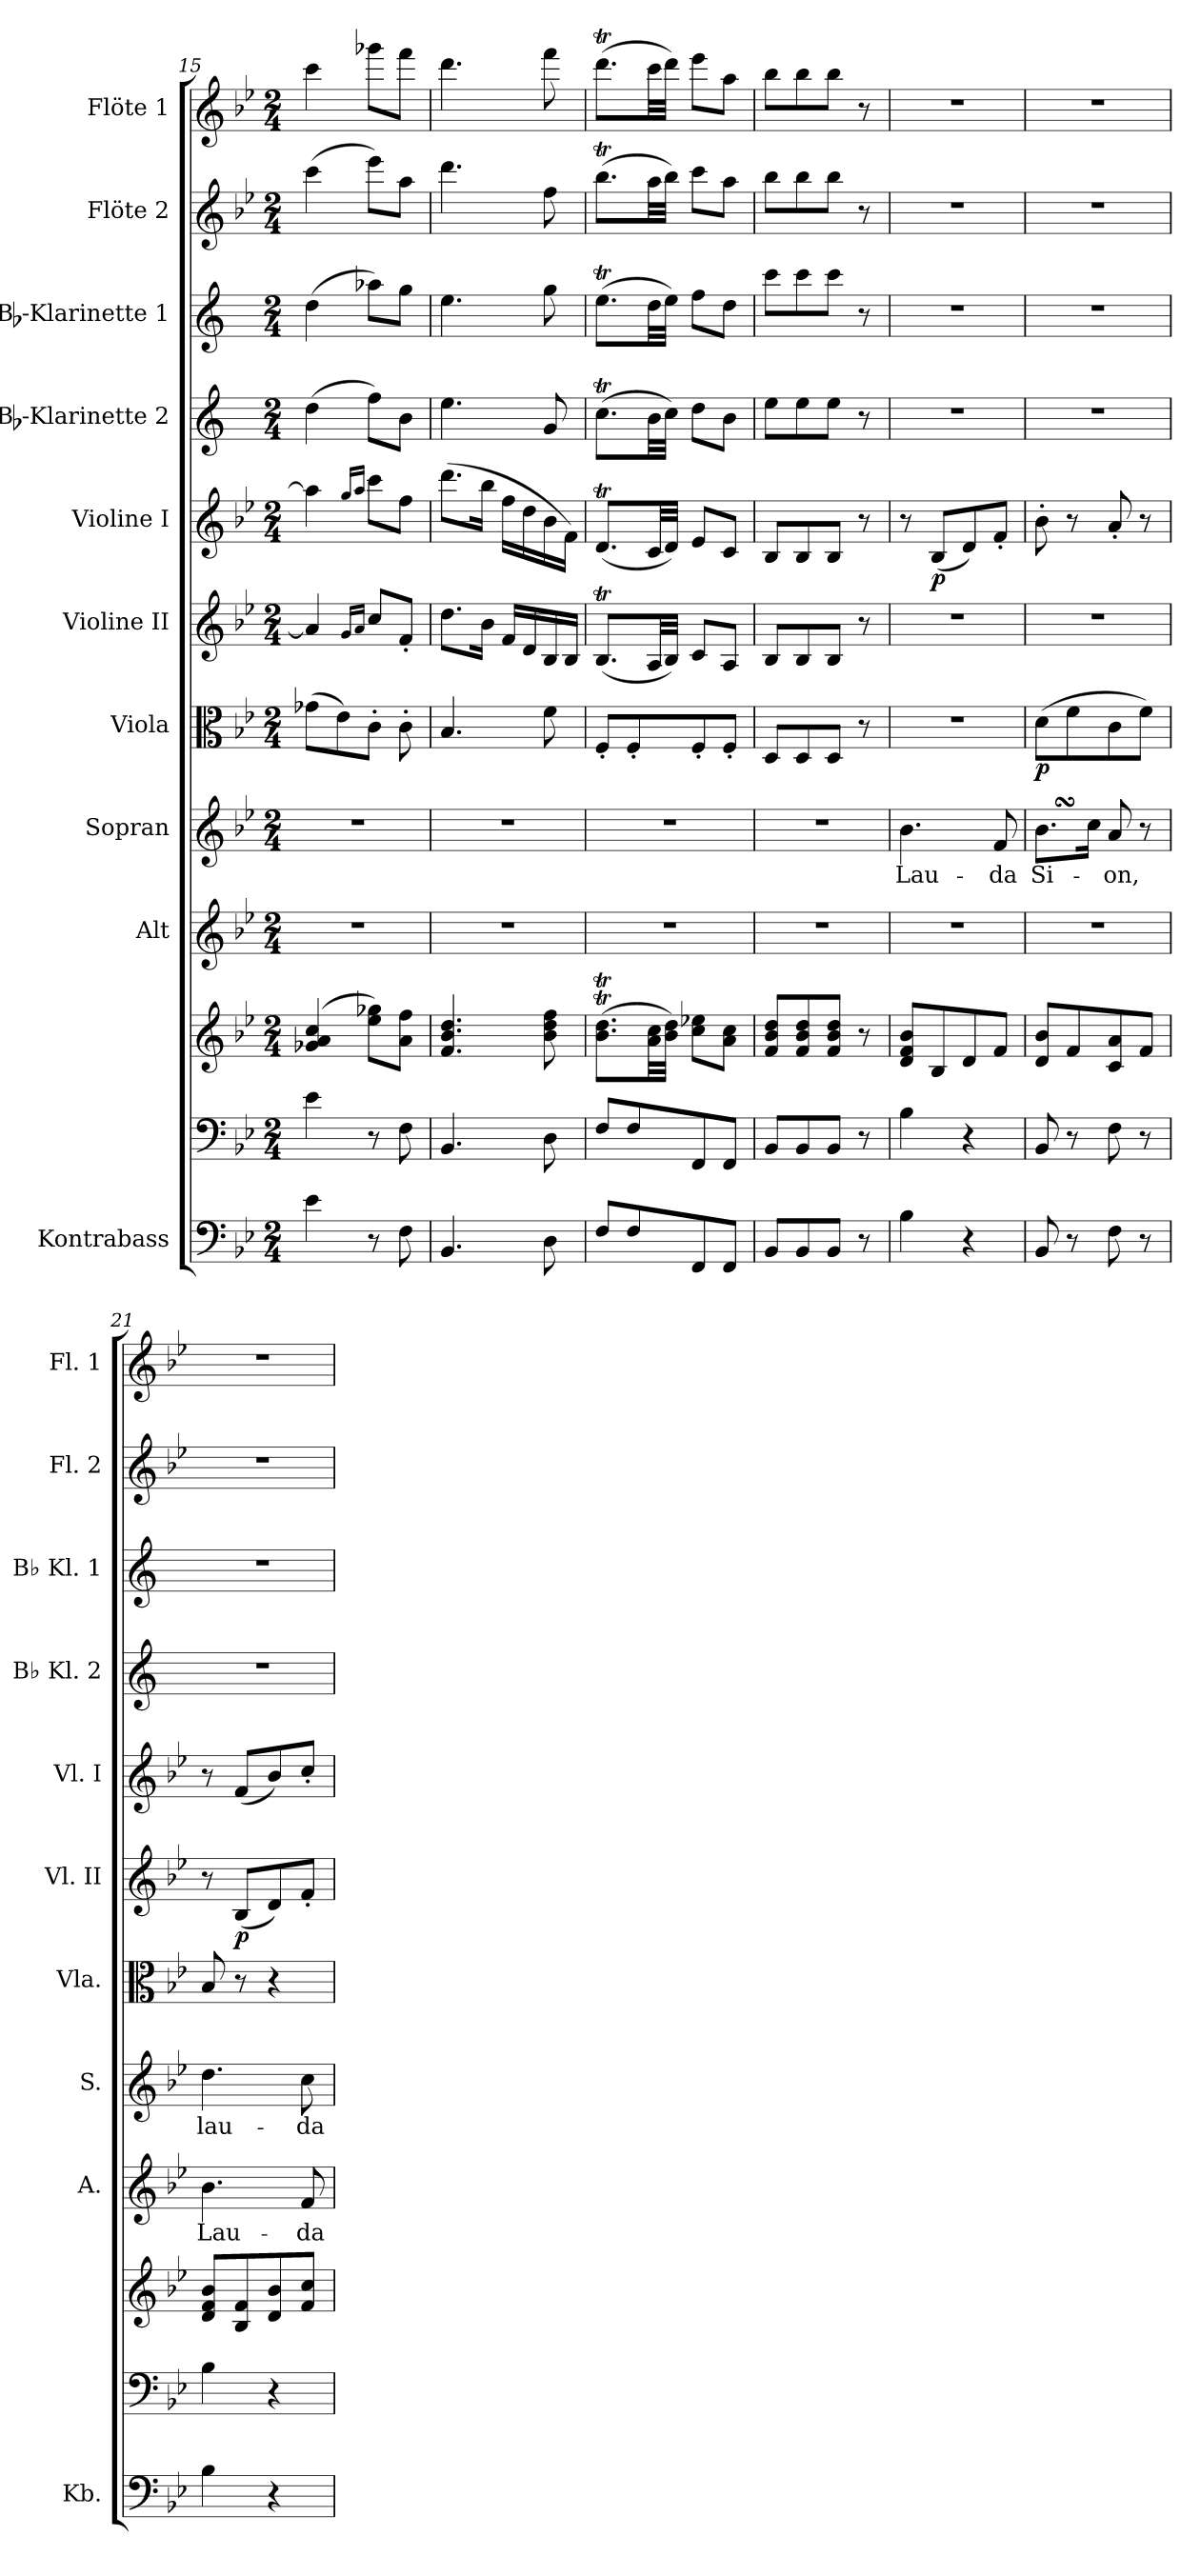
**kern	**kern	**kern	**kern	**text	**kern	**text	**kern	**dynam	**kern	**dynam	**kern	**dynam	**kern	**kern	**kern	**kern
*part11	*part10	*part10	*part9	*part9	*part8	*part8	*part7	*part7	*part6	*part6	*part5	*part5	*part4	*part3	*part2	*part1
*staff12	*staff11	*staff10	*staff9	*staff9	*staff8	*staff8	*staff7	*staff7	*staff6	*staff6	*staff5	*staff5	*staff4	*staff3	*staff2	*staff1
*I"Kontrabass	*	*	*I"Alt	*	*I"Sopran	*	*I"Viola	*	*I"Violine II	*	*I"Violine I	*	*I"Bb-Klarinette 2	*I"Bb-Klarinette 1	*I"Flöte 2	*I"Flöte 1
*I'Kb.	*	*	*I'A.	*	*I'S.	*	*I'Vla.	*	*I'Vl. II	*	*I'Vl. I	*	*I'Bb Kl. 2	*I'Bb Kl. 1	*I'Fl. 2	*I'Fl. 1
*clefF4	*clefF4	*clefG2	*clefG2	*	*clefG2	*	*clefC3	*	*clefG2	*	*clefG2	*	*clefG2	*clefG2	*clefG2	*clefG2
*ITrd7c12	*	*	*	*	*	*	*	*	*	*	*	*	*ITrd1c2	*ITrd1c2	*	*
*k[b-e-]	*k[b-e-]	*k[b-e-]	*k[b-e-]	*	*k[b-e-]	*	*k[b-e-]	*	*k[b-e-]	*	*k[b-e-]	*	*k[b-e-]	*k[b-e-]	*k[b-e-]	*k[b-e-]
*B-:	*B-:	*B-:	*B-:	*	*B-:	*	*B-:	*	*B-:	*	*B-:	*	*B-:	*B-:	*B-:	*B-:
*M2/4	*M2/4	*M2/4	*M2/4	*	*M2/4	*	*M2/4	*	*M2/4	*	*M2/4	*	*M2/4	*M2/4	*M2/4	*M2/4
=15	=15	=15	=15	=15	=15	=15	=15	=15	=15	=15	=15	=15	=15	=15	=15	=15
4E-\	4e-\	(4g-X/ 4a/ 4cc/	2r	.	2r	.	(>8g-X\L	.	4a/]	.	4aa\]	.	(>4cc\	(>4cc\	(>4ccc\	4ccc\
.	.	.	.	.	.	.	8e-\)	.	.	.	.	.	.	.	.	.
.	.	.	.	.	.	.	.	.	16qg/LL	.	16qgg/LL	.	.	.	.	.
.	.	.	.	.	.	.	.	.	16qa/JJ	.	16qaa/JJ	.	.	.	.	.
8r	8r	8ee-\ 8gg-X\L)	.	.	.	.	8c'>\J	.	8cc/L	.	8ccc\L	.	8ee-\L)	8gg-X\L)	8eee-\L)	8ggg-X\L
8FF\	8F\	8a\ 8ff\J	.	.	.	.	8c'>\	.	8f'</J	.	8ff\J	.	8a\J	8ff\J	8aa\J	8fff\J
=16	=16	=16	=16	=16	=16	=16	=16	=16	=16	=16	=16	=16	=16	=16	=16	=16
4.BBB-/	4.BB-/	4.f/ 4.b-/ 4.dd/	2r	.	2r	.	4.B-/	.	8.dd\L	.	(>8.ddd\L	.	4.dd\	4.dd\	4.ddd\	4.ddd\
.	.	.	.	.	.	.	.	.	16b-\Jk	.	16bb-\Jk	.	.	.	.	.
.	.	.	.	.	.	.	.	.	16f/LL	.	16ff\LL	.	.	.	.	.
.	.	.	.	.	.	.	.	.	16d/	.	16dd\	.	.	.	.	.
8DD\	8D\	8b-\ 8dd\ 8ff\	.	.	.	.	8f\	.	16B-/	.	16b-\	.	8f/	8ff\	8ff\	8fff\
.	.	.	.	.	.	.	.	.	16B-/JJ	.	16f\JJ)	.	.	.	.	.
=17	=17	=17	=17	=17	=17	=17	=17	=17	=17	=17	=17	=17	=17	=17	=17	=17
8FF/L	8F/L	(>8.b-\T 8.dd\TL	2r	.	2r	.	8F'</L	.	(<8.B-T/L	.	(<8.dt/L	.	(>8.b-T\L	(>8.ddt\L	(>8.bb-T\L	(>8.dddt\L
8FF/	8F/	.	.	.	.	.	8F'</	.	.	.	.	.	.	.	.	.
.	.	32a\ 32cc\LL	.	.	.	.	.	.	32A/LL	.	32c/LL	.	32a\LL	32cc\LL	32aa\LL	32ccc\LL
.	.	32b-\ 32dd\JJJ)	.	.	.	.	.	.	32B-/JJJ)	.	32d/JJJ)	.	32b-\JJJ)	32dd\JJJ)	32bb-\JJJ)	32ddd\JJJ)
8FFF/	8FF/	8cc\ 8ee-\L	.	.	.	.	8F'</	.	8c/L	.	8e-/L	.	8cc\L	8ee-\L	8ccc\L	8eee-\L
8FFF/J	8FF/J	8a\ 8cc\J	.	.	.	.	8F'</J	.	8A/J	.	8c/J	.	8a\J	8cc\J	8aa\J	8aa\J
=18	=18	=18	=18	=18	=18	=18	=18	=18	=18	=18	=18	=18	=18	=18	=18	=18
8BBB-/L	8BB-/L	8f/ 8b-/ 8dd/L	2r	.	2r	.	8D/L	.	8B-/L	.	8B-/L	.	8dd\L	8bb-\L	8bb-\L	8bb-\L
8BBB-/	8BB-/	8f/ 8b-/ 8dd/	.	.	.	.	8D/	.	8B-/	.	8B-/	.	8dd\	8bb-\	8bb-\	8bb-\
8BBB-/J	8BB-/J	8f/ 8b-/ 8dd/J	.	.	.	.	8D/J	.	8B-/J	.	8B-/J	.	8dd\J	8bb-\J	8bb-\J	8bb-\J
8r	8r	8r	.	.	.	.	8r	.	8r	.	8r	.	8r	8r	8r	8r
!!LO:PB:g=z
=19	=19	=19	=19	=19	=19	=19	=19	=19	=19	=19	=19	=19	=19	=19	=19	=19
!	!	!	!	!	!	!LO:LY:b	!	!	!	!	!	!	!	!	!	!
4BB-\	4B-\	8d/ 8f/ 8b-/L	2r	.	4.b-\	Lau-	2r	.	2r	.	8r	.	2r	2r	2r	2r
!	!	!	!	!	!	!	!	!	!	!	!	!LO:DY:b	!	!	!	!
.	.	8B-/	.	.	.	.	.	.	.	.	(<8B-/L	p	.	.	.	.
4r	4r	8d/	.	.	.	.	.	.	.	.	8d/)	.	.	.	.	.
!	!	!	!	!	!	!LO:LY:b	!	!	!	!	!	!	!	!	!	!
.	.	8f/J	.	.	8f/	-da	.	.	.	.	8f'</J	.	.	.	.	.
=20	=20	=20	=20	=20	=20	=20	=20	=20	=20	=20	=20	=20	=20	=20	=20	=20
!	!	!	!	!	!	!LO:LY:b	!	!LO:DY:b	!	!	!	!	!	!	!	!
8BBB-/	8BB-/	8d/ 8b-/L	2r	.	8.b-SSs\L	Si-	(>8d\L	p	2r	.	8b-'>\	.	2r	2r	2r	2r
8r	8r	8f/	.	.	.	.	8f\	.	.	.	8r	.	.	.	.	.
.	.	.	.	.	16cc\Jk	.	.	.	.	.	.	.	.	.	.	.
!	!	!	!	!	!	!LO:LY:b	!	!	!	!	!	!	!	!	!	!
8FF\	8F\	8c/ 8a/	.	.	8a/	-on,	8c\	.	.	.	8a'</	.	.	.	.	.
8r	8r	8f/J	.	.	8r	.	8f\J)	.	.	.	8r	.	.	.	.	.
=21	=21	=21	=21	=21	=21	=21	=21	=21	=21	=21	=21	=21	=21	=21	=21	=21
!	!	!	!	!LO:LY:b	!	!LO:LY:b	!	!	!	!	!	!	!	!	!	!
4BB-\	4B-\	8d/ 8f/ 8b-/L	4.b-\	Lau-	4.dd\	lau-	8B-/	.	8r	.	8r	.	2r	2r	2r	2r
!	!	!	!	!	!	!	!	!	!	!LO:DY:b	!	!	!	!	!	!
.	.	8B-/ 8f/	.	.	.	.	8r	.	(<8B-/L	p	(<8f/L	.	.	.	.	.
4r	4r	8d/ 8b-/	.	.	.	.	4r	.	8d/)	.	8b-/)	.	.	.	.	.
!	!	!	!	!LO:LY:b	!	!LO:LY:b	!	!	!	!	!	!	!	!	!	!
.	.	8f/ 8cc/J	8f/	-da	8cc\	-da	.	.	8f'</J	.	8cc'</J	.	.	.	.	.
=	=	=	=	=	=	=	=	=	=	=	=	=	=	=	=	=
*-	*-	*-	*-	*-	*-	*-	*-	*-	*-	*-	*-	*-	*-	*-	*-	*-
